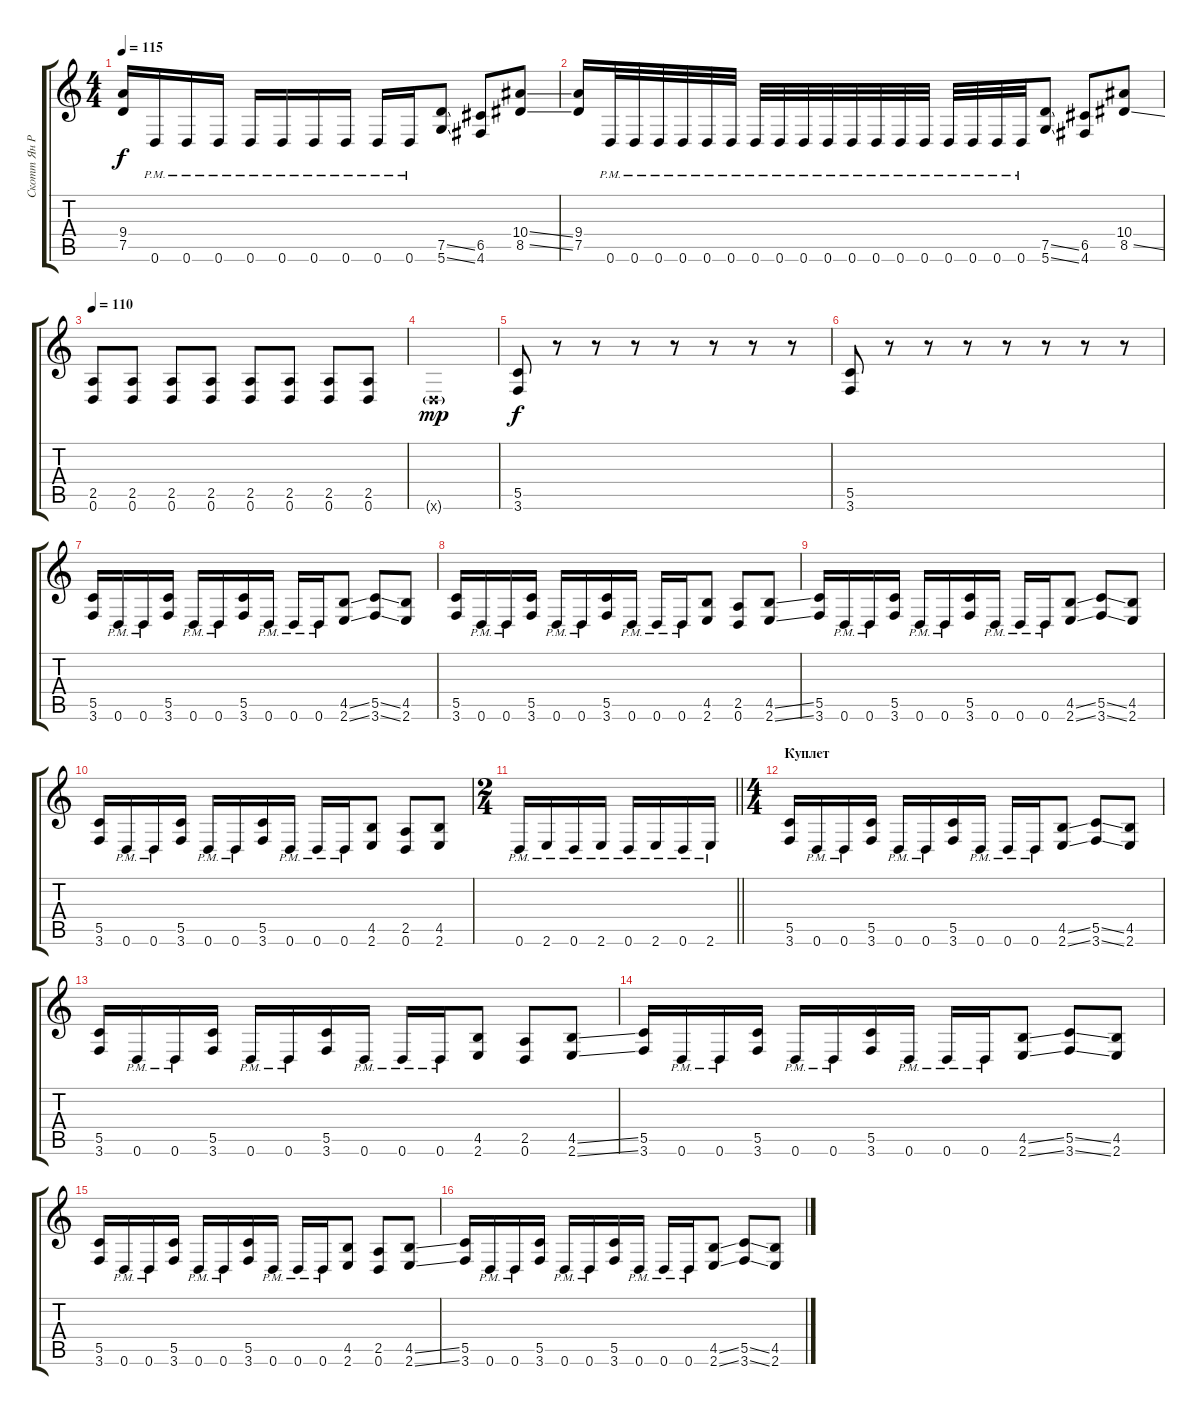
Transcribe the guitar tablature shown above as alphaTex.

\track ("Скотт Ян Розенфелд" "Скотт Ян Р") {instrument distortionguitar}
\staff {score tabs}
\tuning (D4 A3 F3 C3 G2 D2) {hide}
\ts (4 4)
\tempo 115
\clef g2
\ks c
(9.4 7.5).16{dy f} 0.6{pm}.16 0.6{pm}.16 0.6{pm}.16 0.6{pm}.16 0.6{pm}.16 0.6{pm}.16 0.6{pm}.16 0.6{pm}.16 0.6{pm}.16 (7.5{ss} 5.6{ss}).8 (6.5 4.6).8 (10.4{ss} 8.5{ss}).8 |
(9.4 7.5).16 0.6{pm}.32 0.6{pm}.32 0.6{pm}.32 0.6{pm}.32 0.6{pm}.32 0.6{pm}.32 0.6{pm}.32 0.6{pm}.32 0.6{pm}.32 0.6{pm}.32 0.6{pm}.32 0.6{pm}.32 0.6{pm}.32 0.6{pm}.32 0.6{pm}.32 0.6{pm}.32 0.6{pm}.32 0.6{pm}.32 (7.5{ss} 5.6{ss}).8 (6.5 4.6).8 (10.4 8.5{ss}).8 |
\tempo 110
(2.5 0.6).8 (2.5 0.6).8 (2.5 0.6).8 (2.5 0.6).8 (2.5 0.6).8 (2.5 0.6).8 (2.5 0.6).8 (2.5 0.6).8 |
0.6{g x}.1{dy mp} |
(5.5 3.6).8{dy f} r.8 r.8 r.8 r.8 r.8 r.8 r.8 |
(5.5 3.6).8 r.8 r.8 r.8 r.8 r.8 r.8 r.8 |
(5.5 3.6).16 0.6{pm}.16 0.6{pm}.16 (5.5 3.6).16 0.6{pm}.16 0.6{pm}.16 (5.5 3.6).16 0.6{pm}.16 0.6{pm}.16 0.6{pm}.16 (4.5{ss} 2.6{ss}).8 (5.5{ss} 3.6{ss}).8 (4.5 2.6).8 |
(5.5 3.6).16 0.6{pm}.16 0.6{pm}.16 (5.5 3.6).16 0.6{pm}.16 0.6{pm}.16 (5.5 3.6).16 0.6{pm}.16 0.6{pm}.16 0.6{pm}.16 (4.5 2.6).8 (2.5 0.6).8 (4.5{ss} 2.6{ss}).8 |
(5.5 3.6).16 0.6{pm}.16 0.6{pm}.16 (5.5 3.6).16 0.6{pm}.16 0.6{pm}.16 (5.5 3.6).16 0.6{pm}.16 0.6{pm}.16 0.6{pm}.16 (4.5{ss} 2.6{ss}).8 (5.5{ss} 3.6{ss}).8 (4.5 2.6).8 |
(5.5 3.6).16 0.6{pm}.16 0.6{pm}.16 (5.5 3.6).16 0.6{pm}.16 0.6{pm}.16 (5.5 3.6).16 0.6{pm}.16 0.6{pm}.16 0.6{pm}.16 (4.5 2.6).8 (2.5 0.6).8 (4.5 2.6).8 |
\ts (2 4)
\barLineRight lightlight
0.6{pm}.16 2.6{pm}.16 0.6{pm}.16 2.6{pm}.16 0.6{pm}.16 2.6{pm}.16 0.6{pm}.16 2.6{pm}.16 |
\ts (4 4)
\section ("" "Куплет")
(5.5 3.6).16 0.6{pm}.16 0.6{pm}.16 (5.5 3.6).16 0.6{pm}.16 0.6{pm}.16 (5.5 3.6).16 0.6{pm}.16 0.6{pm}.16 0.6{pm}.16 (4.5{ss} 2.6{ss}).8 (5.5{ss} 3.6{ss}).8 (4.5 2.6).8 |
(5.5 3.6).16 0.6{pm}.16 0.6{pm}.16 (5.5 3.6).16 0.6{pm}.16 0.6{pm}.16 (5.5 3.6).16 0.6{pm}.16 0.6{pm}.16 0.6{pm}.16 (4.5 2.6).8 (2.5 0.6).8 (4.5{ss} 2.6{ss}).8 |
(5.5 3.6).16 0.6{pm}.16 0.6{pm}.16 (5.5 3.6).16 0.6{pm}.16 0.6{pm}.16 (5.5 3.6).16 0.6{pm}.16 0.6{pm}.16 0.6{pm}.16 (4.5{ss} 2.6{ss}).8 (5.5{ss} 3.6{ss}).8 (4.5 2.6).8 |
(5.5 3.6).16 0.6{pm}.16 0.6{pm}.16 (5.5 3.6).16 0.6{pm}.16 0.6{pm}.16 (5.5 3.6).16 0.6{pm}.16 0.6{pm}.16 0.6{pm}.16 (4.5 2.6).8 (2.5 0.6).8 (4.5{ss} 2.6{ss}).8 |
(5.5 3.6).16 0.6{pm}.16 0.6{pm}.16 (5.5 3.6).16 0.6{pm}.16 0.6{pm}.16 (5.5 3.6).16 0.6{pm}.16 0.6{pm}.16 0.6{pm}.16 (4.5{ss} 2.6{ss}).8 (5.5{ss} 3.6{ss}).8 (4.5 2.6).8
